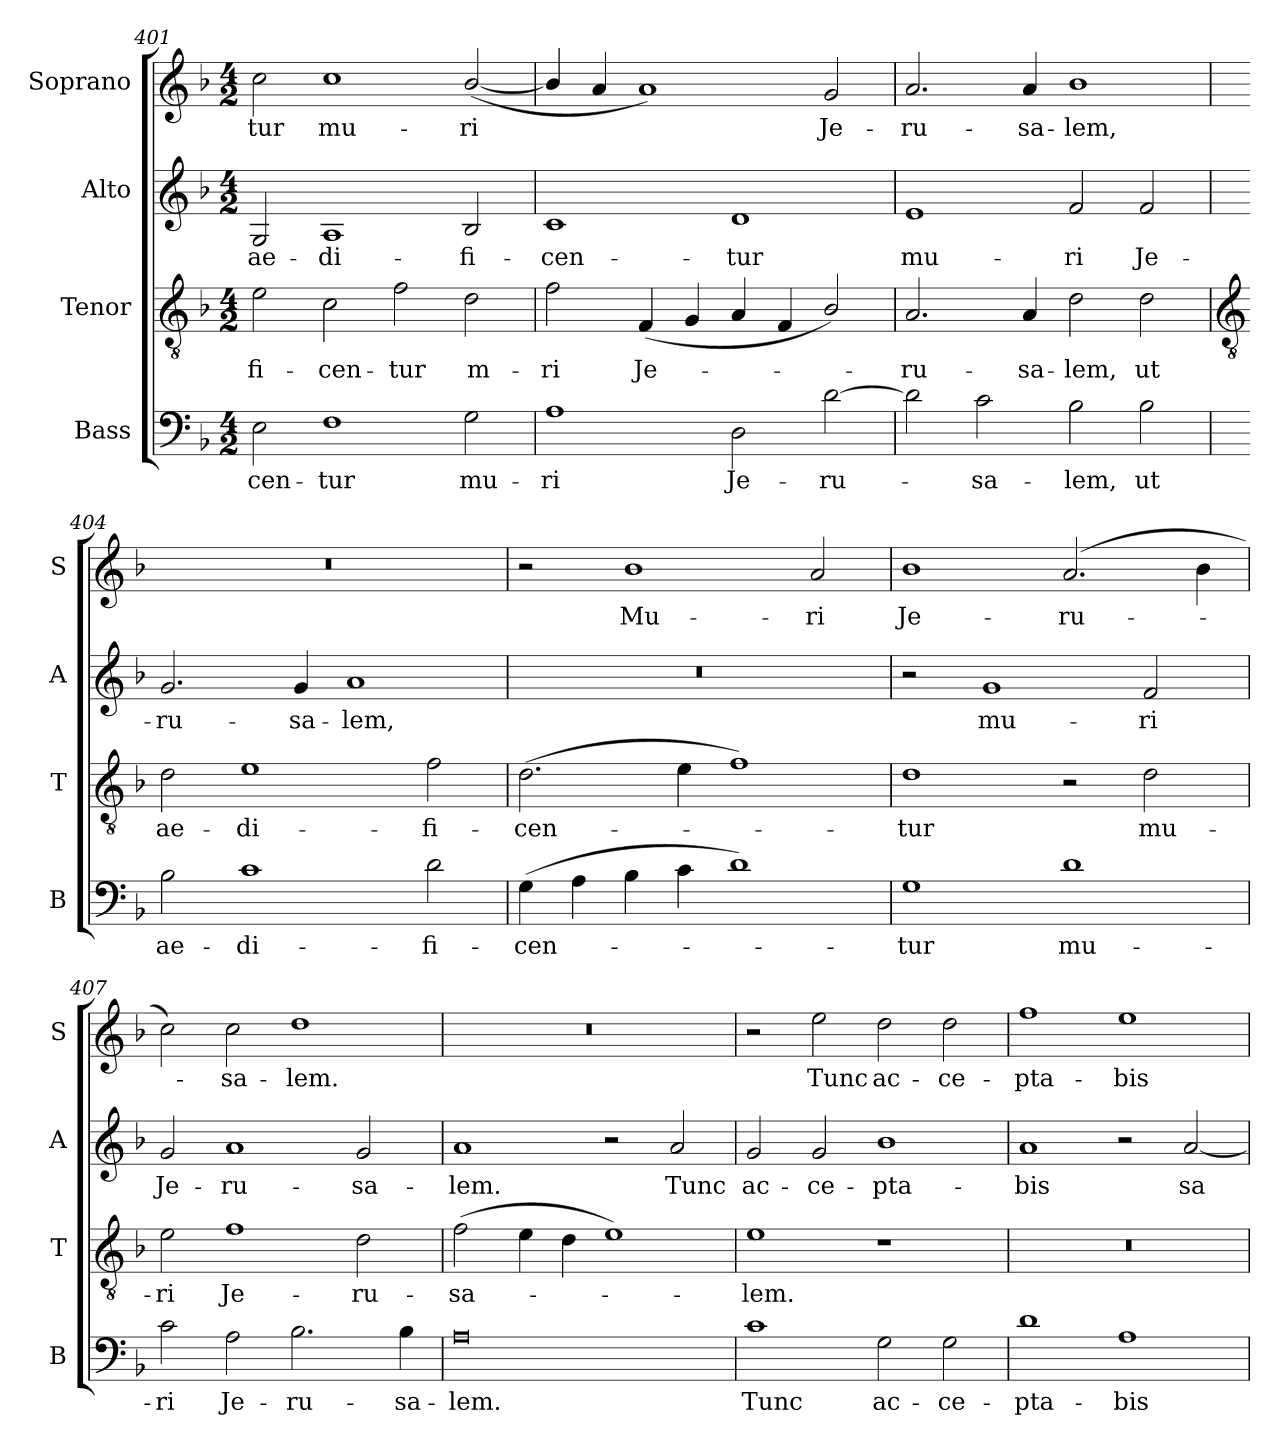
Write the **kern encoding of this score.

**kern	**text	**kern	**text	**kern	**text	**kern	**text
*part4	*part4	*part3	*part3	*part2	*part2	*part1	*part1
*staff4	*staff4	*staff3	*staff3	*staff2	*staff2	*staff1	*staff1
*I"Bass	*	*I"Tenor	*	*I"Alto	*	*I"Soprano	*
*I'B	*	*I'T	*	*I'A	*	*I'S	*
*clefF4	*	*clefGv2	*	*clefG2	*	*clefG2	*
*k[b-]	*	*k[b-]	*	*k[b-]	*	*k[b-]	*
*F:	*	*F:	*	*F:	*	*F:	*
*M4/2	*	*M4/2	*	*M4/2	*	*M4/2	*
=401	=401	=401	=401	=401	=401	=401	=401
!	!LO:LY:b	!	!LO:LY:b	!	!LO:LY:b	!	!LO:LY:b
2E	-cen-	2e	-fi-	2G	ae-	2cc	-tur
!	!LO:LY:b	!	!LO:LY:b	!	!LO:LY:b	!	!LO:LY:b
1F	-tur	2c	-cen-	1A	-di-	1cc	mu-
!	!	!	!LO:LY:b	!	!	!	!
.	.	2f	-tur	.	.	.	.
!	!LO:LY:b	!	!LO:LY:b	!	!LO:LY:b	!	!LO:LY:b
2G	mu-	2d	m-	2B-	-fi-	(<[2b-/	-ri
=402	=402	=402	=402	=402	=402	=402	=402
!	!LO:LY:b	!	!LO:LY:b	!	!LO:LY:b	!	!
1A	-ri	2f	-ri	1c	-cen-	4b-/]	.
.	.	.	.	.	.	4a	.
!	!	!	!LO:LY:b	!	!	!	!
.	.	(<4F	Je-	.	.	1a)	.
.	.	4G	.	.	.	.	.
!	!LO:LY:b	!	!	!	!LO:LY:b	!	!
2D	Je-	4A	.	1d	-tur	.	.
.	.	4F	.	.	.	.	.
!	!LO:LY:b	!	!	!	!	!	!LO:LY:b
[2d	-ru-	2B-/)	.	.	.	2g	Je-
=403	=403	=403	=403	=403	=403	=403	=403
!	!	!	!LO:LY:b	!	!LO:LY:b	!	!LO:LY:b
2d]	.	2.A	ru-	1e	mu-	2.a	-ru-
!	!LO:LY:b	!	!	!	!	!	!
2c	sa-	.	.	.	.	.	.
!	!	!	!LO:LY:b	!	!	!	!LO:LY:b
.	.	4A	-sa-	.	.	4a	-sa-
!	!LO:LY:b	!	!LO:LY:b	!	!LO:LY:b	!	!LO:LY:b
2B-	-lem,	2d	-lem,	2f	-ri	1b-	-lem,
!	!LO:LY:b	!	!LO:LY:b	!	!LO:LY:b	!	!
2B-	ut	2d	ut	2f	Je-	.	.
!!LO:LB:g=z
=404	=404	=404	=404	=404	=404	=404	=404
*	*	*clefGv2	*	*	*	*	*
!	!LO:LY:b	!	!LO:LY:b	!	!LO:LY:b	!	!
2B-	ae-	2d	ae-	2.g	-ru-	0r	.
!	!LO:LY:b	!	!LO:LY:b	!	!	!	!
1c	-di-	1e	-di-	.	.	.	.
!	!	!	!	!	!LO:LY:b	!	!
.	.	.	.	4g	-sa-	.	.
!	!	!	!	!	!LO:LY:b	!	!
.	.	.	.	1a	-lem,	.	.
!	!LO:LY:b	!	!LO:LY:b	!	!	!	!
2d	-fi-	2f	-fi-	.	.	.	.
=405	=405	=405	=405	=405	=405	=405	=405
!	!LO:LY:b	!	!LO:LY:b	!	!	!	!
(>4G	-cen-	(>2.d	-cen-	0r	.	2r	.
4A	.	.	.	.	.	.	.
!	!	!	!	!	!	!	!LO:LY:b
4B-	.	.	.	.	.	1b-	Mu-
4c	.	4e	.	.	.	.	.
1d)	.	1f)	.	.	.	.	.
!	!	!	!	!	!	!	!LO:LY:b
.	.	.	.	.	.	2a	-ri
=406	=406	=406	=406	=406	=406	=406	=406
!	!LO:LY:b	!	!LO:LY:b	!	!	!	!LO:LY:b
1G	tur	1d	tur	2r	.	1b-	Je-
!	!	!	!	!	!LO:LY:b	!	!
.	.	.	.	1g	mu-	.	.
!	!LO:LY:b	!	!	!	!	!	!LO:LY:b
1d	mu-	2r	.	.	.	(>2.a	-ru-
!	!	!	!LO:LY:b	!	!LO:LY:b	!	!
.	.	2d	mu-	2f	-ri	.	.
.	.	.	.	.	.	4b-	.
=407	=407	=407	=407	=407	=407	=407	=407
!	!LO:LY:b	!	!LO:LY:b	!	!LO:LY:b	!	!
2c	-ri	2e	-ri	2g	Je-	2cc)	.
!	!LO:LY:b	!	!LO:LY:b	!	!LO:LY:b	!	!LO:LY:b
2A	Je-	1f	Je-	1a	-ru-	2cc	sa-
!	!LO:LY:b	!	!	!	!	!	!LO:LY:b
2.B-	-ru-	.	.	.	.	1dd	-lem.
!	!	!	!LO:LY:b	!	!LO:LY:b	!	!
.	.	2d	-ru-	2g	-sa-	.	.
!	!LO:LY:b	!	!	!	!	!	!
4B-	-sa-	.	.	.	.	.	.
=408	=408	=408	=408	=408	=408	=408	=408
!	!LO:LY:b	!	!LO:LY:b	!	!LO:LY:b	!	!
0A	-lem.	(>2f	-sa-	1a	-lem.	0r	.
.	.	4e	.	.	.	.	.
.	.	4d	.	.	.	.	.
.	.	1e)	.	2r	.	.	.
!	!	!	!	!	!LO:LY:b	!	!
.	.	.	.	2a	Tunc	.	.
=409	=409	=409	=409	=409	=409	=409	=409
!	!LO:LY:b	!	!LO:LY:b	!	!LO:LY:b	!	!
1c	Tunc	1e	lem.	2g	ac-	2r	.
!	!	!	!	!	!LO:LY:b	!	!LO:LY:b
.	.	.	.	2g	-ce-	2ee	Tunc
!	!LO:LY:b	!	!	!	!LO:LY:b	!	!LO:LY:b
2G	ac-	1r	.	1b-	-pta-	2dd	ac-
!	!LO:LY:b	!	!	!	!	!	!LO:LY:b
2G	-ce-	.	.	.	.	2dd	-ce-
=410	=410	=410	=410	=410	=410	=410	=410
!	!LO:LY:b	!	!	!	!LO:LY:b	!	!LO:LY:b
1d	-pta-	0r	.	1a	-bis	1ff	-pta-
!	!LO:LY:b	!	!	!	!	!	!LO:LY:b
1A	-bis	.	.	2r	.	1ee	-bis
!	!	!	!	!	!LO:LY:b	!	!
.	.	.	.	[2a	sa-	.	.
=	=	=	=	=	=	=	=
*-	*-	*-	*-	*-	*-	*-	*-
